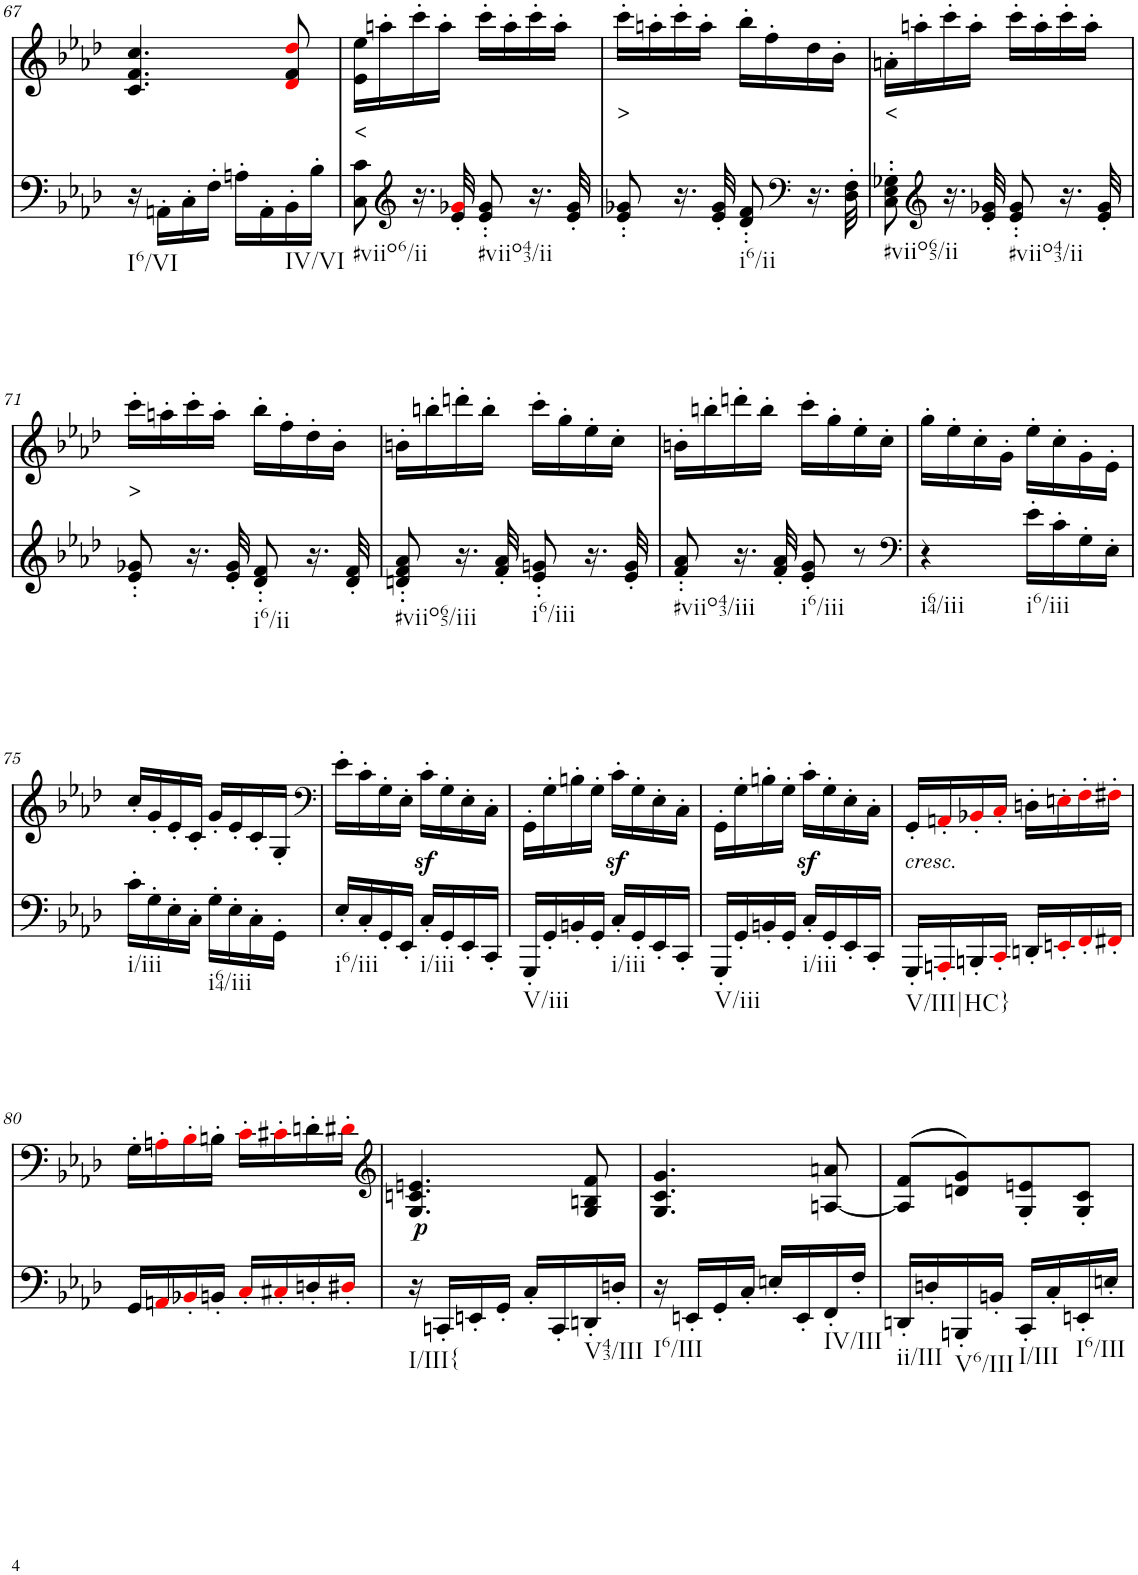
**kern	**dynam	**kern	**text
*part2	*part2	*part1	*part1
*staff2	*staff2	*staff1	*staff1
*I"piano	*	*I"piano	*
*I'Pno	*	*I'Pno	*
!!LO:PB:g=z
*clefF4	*	*clefG2	*
*k[b-e-a-d-]	*	*k[b-e-a-d-]	*
*A-:	*	*A-:	*
*M2/4	*	*M2/4	*
=67	=67	=67	=67
!LO:TX:b:t=I6/VI	!	!	!
16r	.	4.c/ 4.f/ 4.cc/	.
16AAn'\LL	.	.	.
16C'\	.	.	.
16F'\JJ	.	.	.
16An'\LL	.	.	.
16AA'\	.	.	.
!LO:TX:b:t=IV/VI	!	!	!
16BB-'\	.	8d-i/ 8f/ 8dd-i/	.
16B-'\JJ	.	.	.
=68	=68	=68	=68
!LO:TX:b:t=#viio6/ii	!	!	!
!	!	!	!LO:LY:b
8C\ 8c\	.	16e-\ 16ee-\LL	<
.	.	16aan'\	.
*clefG2	*	*	*
16.r	.	16ccc'\	.
.	.	16aa'\JJ	.
32e-/' 32g-Xi/'	.	.	.
!LO:TX:b:t=#viio43/ii	!	!	!
8e-/' 8g-/'	.	16ccc'\LL	.
.	.	16aa'\	.
16.r	.	16ccc'\	.
.	.	16aa'\JJ	.
32e-/' 32g-/'	.	.	.
=69	=69	=69	=69
!	!	!	!LO:LY:b
8e-/' 8g-X/'	.	16ccc'\LL	>
.	.	16aan'\	.
16.r	.	16ccc'\	.
.	.	16aa'\JJ	.
32e-/' 32g-/'	.	.	.
!LO:TX:b:t=i6/ii	!	!	!
8d-/' 8f/'	.	16bb-'\LL	.
.	.	16ff'\	.
*clefF4	*	*	*
16.r	.	16dd-\	.
.	.	16b-'\JJ	.
32D-\' 32F\'	.	.	.
=70	=70	=70	=70
!LO:TX:b:t=#viio65/ii	!	!	!
!	!	!	!LO:LY:b
8C\' 8E-\' 8G-X\'	.	16an'\LL	<
.	.	16aan'\	.
*clefG2	*	*	*
16.r	.	16ccc'\	.
.	.	16aa'\JJ	.
32e-/' 32g-X/'	.	.	.
!LO:TX:b:t=#viio43/ii	!	!	!
8e-/' 8g-/'	.	16ccc'\LL	.
.	.	16aa'\	.
16.r	.	16ccc'\	.
.	.	16aa'\JJ	.
32e-/' 32g-/'	.	.	.
!!LO:LB:g=z
=71	=71	=71	=71
!	!	!	!LO:LY:b
8e-/' 8g-X/'	.	16ccc'\LL	>
.	.	16aan'\	.
16.r	.	16ccc'\	.
.	.	16aa'\JJ	.
32e-/' 32g-/'	.	.	.
!LO:TX:b:t=i6/ii	!	!	!
8d-/' 8f/'	.	16bb-'\LL	.
.	.	16ff'\	.
16.r	.	16dd-'\	.
.	.	16b-'\JJ	.
32d-/' 32f/'	.	.	.
=72	=72	=72	=72
!LO:TX:b:t=#viio65/iii	!	!	!
8dn/' 8f/' 8a-/'	.	16bn'\LL	.
.	.	16bbn'\	.
16.r	.	16dddn'\	.
.	.	16bb'\JJ	.
32f/' 32a-/'	.	.	.
!LO:TX:b:t=i6/iii	!	!	!
8e-/' 8gn/'	.	16ccc'\LL	.
.	.	16gg'\	.
16.r	.	16ee-'\	.
.	.	16cc'\JJ	.
32e-/' 32g/'	.	.	.
=73	=73	=73	=73
!LO:TX:b:t=#viio43/iii	!	!	!
8f/' 8a-/'	.	16bn'\LL	.
.	.	16bbn'\	.
16.r	.	16dddn'\	.
.	.	16bb'\JJ	.
32f/' 32a-/'	.	.	.
!LO:TX:b:t=i6/iii	!	!	!
8e-/' 8g/'	.	16ccc'\LL	.
.	.	16gg'\	.
8r	.	16ee-'\	.
.	.	16cc'\JJ	.
=74	=74	=74	=74
*clefF4	*	*	*
!LO:TX:b:t=i64/iii	!	!	!
!	!	!	!LO:LY:b
4r	.	16gg'\LL	<
.	.	16ee-'\	.
.	.	16cc'\	.
.	.	16g'\JJ	.
!LO:TX:b:t=i6/iii	!	!	!
16e-'\LL	.	16ee-'\LL	.
16c'\	.	16cc'\	.
16G'\	.	16g'\	.
16E-'\JJ	.	16e-'\JJ	.
!!LO:LB:g=z
=75	=75	=75	=75
!LO:TX:b:t=i/iii	!	!	!
16c'\LL	.	16cc'/LL	.
16G'\	.	16g'/	.
16E-'\	.	16e-'/	.
16C'\JJ	.	16c'/JJ	.
!LO:TX:b:t=i64/iii	!	!	!
16G'\LL	.	16g'/LL	.
16E-'\	.	16e-'/	.
16C'\	.	16c'/	.
16GG'\JJ	.	16G'/JJ	.
=76	=76	=76	=76
*	*	*clefF4	*
!LO:TX:b:t=i6/iii	!	!	!
16E-'/LL	.	16e-'\LL	.
16C'/	.	16c'\	.
16GG'/	.	16G'\	.
16EE-'/JJ	.	16E-'\JJ	.
!LO:TX:b:t=i/iii	!	!	!
16C'/LL	.	16cz<'\LL	.
16GG'/	.	16G'\	.
16EE-'/	.	16E-'\	.
16CC'/JJ	.	16C'\JJ	.
=77	=77	=77	=77
!LO:TX:b:t=V/iii	!	!	!
16GGG'/LL	.	16GG'\LL	.
16GG'/	.	16G'\	.
16BBn'/	.	16Bn'\	.
16GG'/JJ	.	16G'\JJ	.
!LO:TX:b:t=i/iii	!	!	!
16C'/LL	.	16cz<'\LL	.
16GG'/	.	16G'\	.
16EE-'/	.	16E-'\	.
16CC'/JJ	.	16C'\JJ	.
=78	=78	=78	=78
!LO:TX:b:t=V/iii	!	!	!
16GGG'/LL	.	16GG'\LL	.
16GG'/	.	16G'\	.
16BBn'/	.	16Bn'\	.
16GG'/JJ	.	16G'\JJ	.
!LO:TX:b:t=i/iii	!	!	!
16C'/LL	.	16cz<'\LL	.
16GG'/	.	16G'\	.
16EE-'/	.	16E-'\	.
16CC'/JJ	.	16C'\JJ	.
=79	=79	=79	=79
!	!	!LO:TX:b:i:t=cresc.	!
!LO:TX:b:t=V/III|HC}	!	!	!
!	!	!	!LO:LY:b
16GGG'/LL	.	16GG'/LL	p
16AAAn'i/	.	16AAn'i/	.
16BBBn'/	.	16BB-X'i/	.
16CC'i/JJ	.	16C'i/JJ	.
16DDn'/LL	.	16Dn'\LL	.
16EEn'i/	.	16En'i\	.
16FF'i/	.	16F'i\	.
16FF#X'i/JJ	.	16F#X'i\JJ	.
!!LO:LB:g=z
=80	=80	=80	=80
16GG/LL	.	16G'\LL	.
16AAni/	.	16An'i\	.
16BB-X'i/	.	16B-'i\	.
16BBn'/JJ	.	16Bn'\JJ	.
16C'i/LL	.	16c'i\LL	.
16C#X'i/	.	16c#X'i\	.
16Dn'/	.	16dn'\	.
16D#X'i/JJ	.	16d#X'i\JJ	.
=81	=81	=81	=81
*	*	*clefG2	*
!LO:TX:b:t=I/III{	!	!	!
!	!LO:DY:a	!	!LO:LY:b
16r	p	4.G/ 4.cn/ 4.en/	p
16CCn'/LL	.	.	.
16EEn'/	.	.	.
16GG'/JJ	.	.	.
16C'/LL	.	.	.
16CC'/	.	.	.
!LO:TX:b:t=V43/III	!	!	!
16DDn'/	.	8G/ 8Bn/ 8f/	.
16Dn'/JJ	.	.	.
=82	=82	=82	=82
!LO:TX:b:t=I6/III	!	!	!
16r	.	4.G/ 4.c/ 4.g/	.
16EEn'/LL	.	.	.
16GG'/	.	.	.
16C'/JJ	.	.	.
16En'/LL	.	.	.
16EE'/	.	.	.
!LO:TX:b:t=IV/III	!	!	!
16FF'/	.	[8An/ 8an/	.
16F'/JJ	.	.	.
=83	=83	=83	=83
!LO:TX:b:t=ii/III	!	!	!
16DDn'/LL	.	(>8A/] 8f/L	.
16Dn'/	.	.	.
!LO:TX:b:t=V6/III	!	!	!
16BBBn'/	.	8dn/ 8g/)	.
16BBn'/JJ	.	.	.
!LO:TX:b:t=I/III	!	!	!
16CC'/LL	.	8G/' 8en/'	.
16C'/	.	.	.
!LO:TX:b:t=I6/III	!	!	!
16EEn'/	.	8G/' 8c/'J	.
16En'/JJ	.	.	.
=	=	=	=
*-	*-	*-	*-
